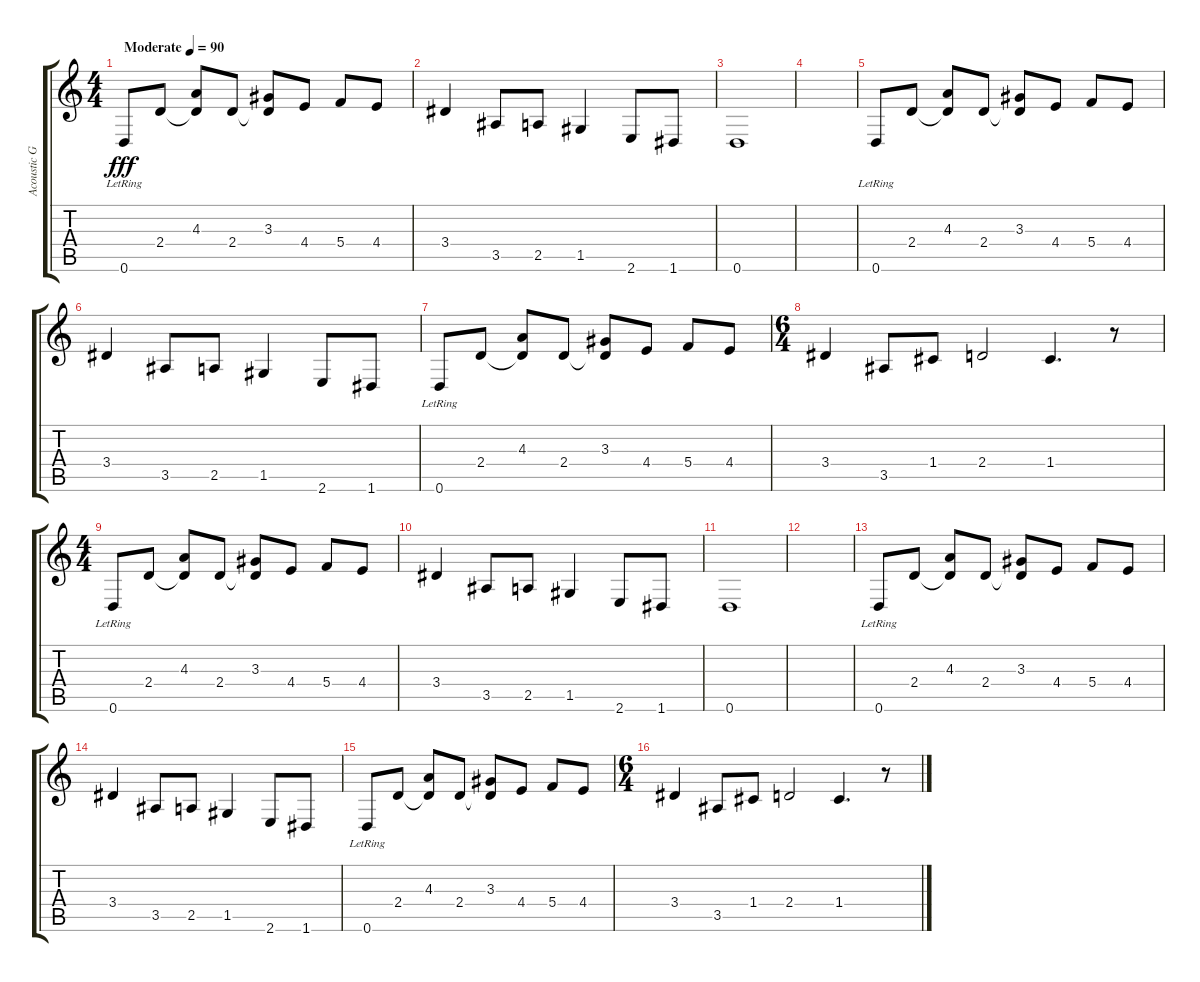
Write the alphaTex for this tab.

\track ("Acoustic Guitar L" "Acoustic G") {instrument acousticguitarsteel}
\staff {score tabs}
\tuning (D4 A3 F3 C3 G2 D2) {hide}
\ts (4 4)
\tempo (90 "Moderate")
\clef g2
\ks c
0.6{lr}.8{dy fff instrument acousticguitarsteel} 2.4.8 (4.3 2.4{t}).8 2.4.8 (3.3 2.4{t}).8 4.4.8 5.4.8 4.4.8 |
3.4.4 3.5.8 2.5.8 1.5.4 2.6.8 1.6.8 |
0.6.1 |
|
0.6{lr}.8 2.4.8 (4.3 2.4{t}).8 2.4.8 (3.3 2.4{t}).8 4.4.8 5.4.8 4.4.8 |
3.4.4 3.5.8 2.5.8 1.5.4 2.6.8 1.6.8 |
0.6{lr}.8 2.4.8 (4.3 2.4{t}).8 2.4.8 (3.3 2.4{t}).8 4.4.8 5.4.8 4.4.8 |
\ts (6 4)
3.4.4 3.5.8 1.4.8 2.4.2 1.4.4{d} r.8 |
\ts (4 4)
0.6{lr}.8 2.4.8 (4.3 2.4{t}).8 2.4.8 (3.3 2.4{t}).8 4.4.8 5.4.8 4.4.8 |
3.4.4 3.5.8 2.5.8 1.5.4 2.6.8 1.6.8 |
0.6.1 |
|
0.6{lr}.8 2.4.8 (4.3 2.4{t}).8 2.4.8 (3.3 2.4{t}).8 4.4.8 5.4.8 4.4.8 |
3.4.4 3.5.8 2.5.8 1.5.4 2.6.8 1.6.8 |
0.6{lr}.8 2.4.8 (4.3 2.4{t}).8 2.4.8 (3.3 2.4{t}).8 4.4.8 5.4.8 4.4.8 |
\ts (6 4)
3.4.4 3.5.8 1.4.8 2.4.2 1.4.4{d} r.8
